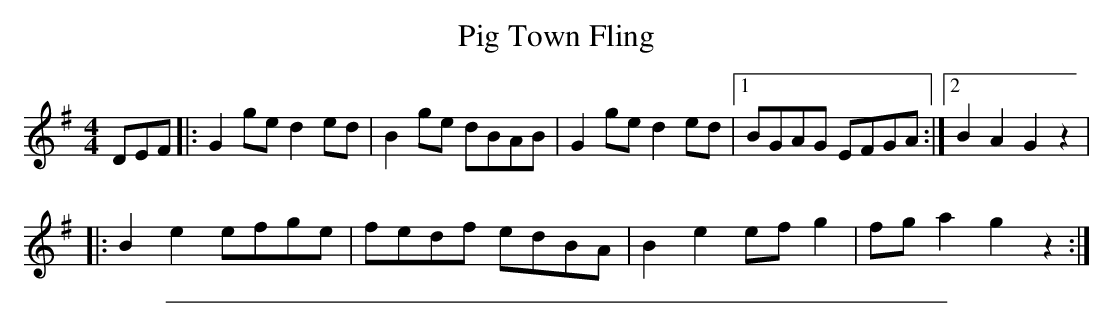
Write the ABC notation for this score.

X:1
T: Pig Town Fling
M:4/4
L:1/8
K:G
DEF |:G2ge d2ed | B2ge dBAB | G2ge d2ed |1 BGAG EFGA :|2 B2 A2 G2 z2|
|: B2e2 efge | fedf edBA | B2e2 efg2 | fga2 g2 z2 :|
